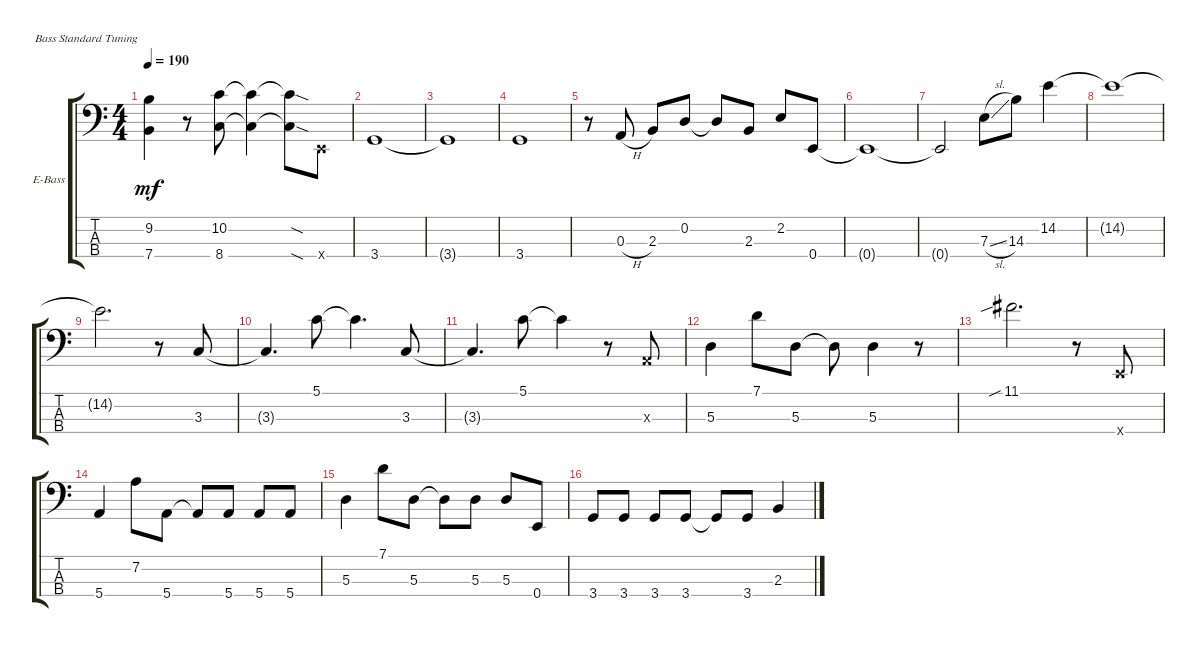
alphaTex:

\defaultSystemsLayout 4
\bracketExtendMode groupsimilarinstruments
\firstSystemTrackNameOrientation horizontal
\otherSystemsTrackNameOrientation horizontal
\track ("Electric Bass" "E-Bass") {instrument electricbassfinger}
\staff {score tabs}
\tuning (G2 D2 A1 E1)
\ts (4 4)
\tempo 190
\clef f4
\scale
0.333333
\ks c
(7.4{t} 9.2{t}).4{dy mf} r.8 (8.4 10.2).8 (8.4{t} 10.2{t}).4 (8.4{sod t} 10.2{sod t}).8 0.4{x}.8 |
\scale
0.333333 3.4.1 |
\scale
0.333333 3.4{t}.1 |
\scale
0.333333 3.4.1 |
\scale
0.333333 r.8 0.3{h}.8 2.3.8 0.2.8 0.2{t}.8 2.3.8 2.2.8 0.4.8 |
\scale
0.333333 0.4{t}.1 |
\scale
0.333333 0.4{t}.2 7.3{sl}.8 14.3.8 14.2.4 |
\scale
0.333333 14.2{t}.1 |
\scale
0.333333 14.2{t}.2{d} r.8 3.3.8 |
\scale
0.333333 3.3{t}.4{d} 5.1.8 5.1{t}.4{d} 3.3.8 |
\scale
0.333333 3.3{t}.4{d} 5.1.8 5.1{t}.4 r.8 0.3{x}.8 |
\scale
0.333333 5.3.4 7.1.8 5.3.8 5.3{t}.8 5.3.4 r.8 |
\scale
0.333333 11.1{sib}.2{d} r.8 0.4{x}.8 |
\scale
0.333333 5.4.4 7.2.8 5.4.8 5.4{t}.8 5.4.8 5.4.8 5.4.8 |
\scale
0.333333 5.3.4 7.1.8 5.3.8 5.3{t}.8 5.3.8 5.3.8 0.4.8 |
\scale
0.333333 3.4.8 3.4.8 3.4.8 3.4.8 3.4{t}.8 3.4.8 2.3.4
